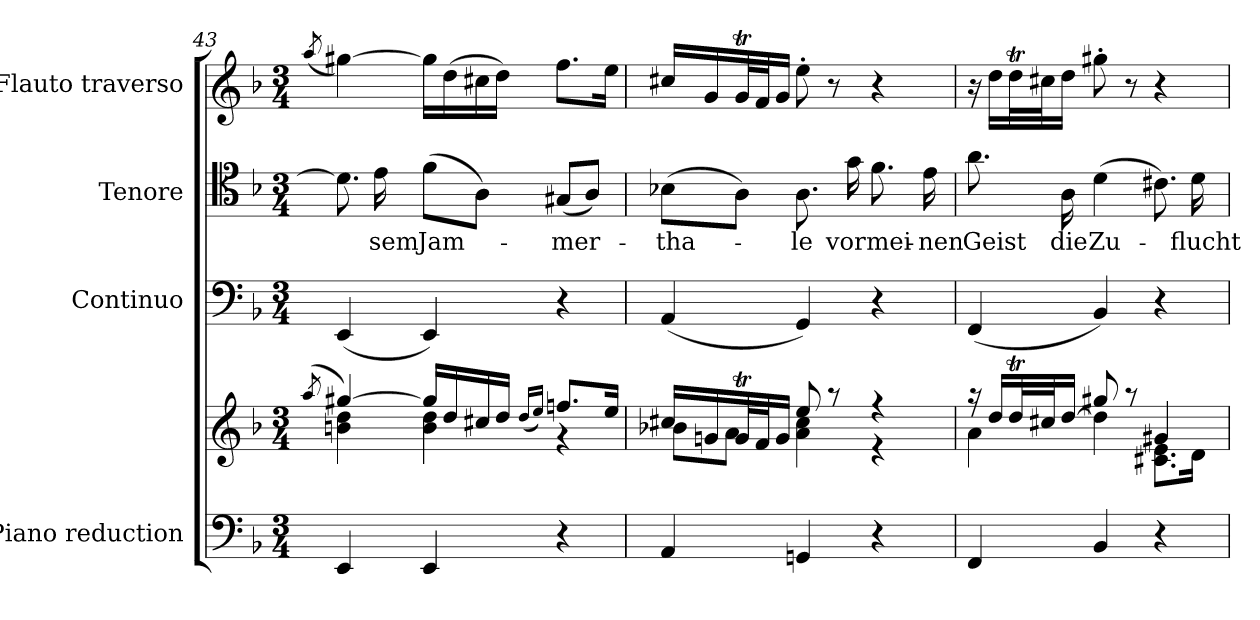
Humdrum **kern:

**kern	**kern	**kern	**kern	**text	**kern
*part4	*part4	*part3	*part2	*part2	*part1
*staff5	*staff4	*staff3	*staff2	*staff2	*staff1
*I"Piano reduction	*	*I"Continuo	*I"Tenore	*	*I"Flauto traverso
*I'Pno	*	*	*	*	*I'Fl
*clefF4	*clefG2	*clefF4	*clefC4	*	*clefG2
*k[b-]	*k[b-]	*k[b-]	*k[b-]	*	*k[b-]
*M3/4	*M3/4	*M3/4	*M3/4	*	*M3/4
=43	=43	=43	=43	=43	=43
.	(>8qaa/	.	.	.	(<8qaa/
*	*^	*	*	*	*
4EE/	[4gg#X/)	4bn\ 4dd\	(<4EE/	8.d\]	.	[4gg#X\)
!	!	!	!	!	!LO:LY:b	!
.	.	.	.	16e\	-sem	.
!	!	!	!	!	!LO:LY:b	!
4EE/	16gg#/LL]	4b\ 4dd\	4EE/)	(>8f\L	Jam-	16gg#\LL]
.	16dd/	.	.	.	.	(>16dd\
.	16cc#X/	.	.	8A\J)	.	16cc#X\
.	16dd/JJ	.	.	.	.	16dd\JJ)
.	(>16qdd/LL	.	.	.	.	.
.	16qee/JJ)	.	.	.	.	.
!	!	!	!	!	!LO:LY:b	!
4r	8.ffn/L	4r	4r	(<8G#X/L	-mer-	8.ff\L
.	.	.	.	8A/J)	.	.
.	16ee/Jk	.	.	.	.	16ee\Jk
=44	=44	=44	=44	=44	=44	=44
!	!	!	!	!	!LO:LY:b	!
4AA/	16cc#X/LL	8b-X\L	(<4AA/	(>8B-X\L	-tha-	16cc#X/LL
.	16gn/	.	.	.	.	16g/
.	32gT/L	8a\J	.	8A\J)	.	32gT/L
.	32f/J	.	.	.	.	32f/J
.	16g/JJ	.	.	.	.	16g/JJ
!	!	!	!	!	!LO:LY:b	!
4GGn/	8ee/	4a\ 4cc#\	4GG/)	8.A\	-le	8ee'\
.	8r	.	.	.	.	8r
!	!	!	!	!	!LO:LY:b	!
.	.	.	.	16g\	vor	.
!	!	!	!	!	!LO:LY:b	!
4r	4r	4r	4r	8.f\	mei-	4r
!	!	!	!	!	!LO:LY:b	!
.	.	.	.	16e\	-nen	.
!!LO:LB:g=z
=45	=45	=45	=45	=45	=45	=45
!	!	!	!	!	!LO:LY:b	!
4FF/	16r	4a\	(<4FF/	8.a\	Geist	16r
.	16dd/LL	.	.	.	.	16dd\LL
.	32ddT/L	.	.	.	.	32ddT\L
.	32cc#X/J	.	.	.	.	32cc#X\J
!	!	!	!	!	!LO:LY:b	!
.	[16dd/JJ	.	.	16A\	die	16dd\JJ
!	!	!	!	!	!LO:LY:b	!
4BB-/	8gg#X/	4dd\]	4BB-/)	(>4d\	Zu-	8gg#X'\
.	8r	.	.	.	.	8r
4r	4g#X/	8.c#X\ 8.e\L	4r	8.c#X\)	.	4r
!	!	!	!	!	!LO:LY:b	!
.	.	16d\Jk	.	16d\	-flucht	.
*	*v	*v	*	*	*	*
=	=	=	=	=	=
*-	*-	*-	*-	*-	*-
